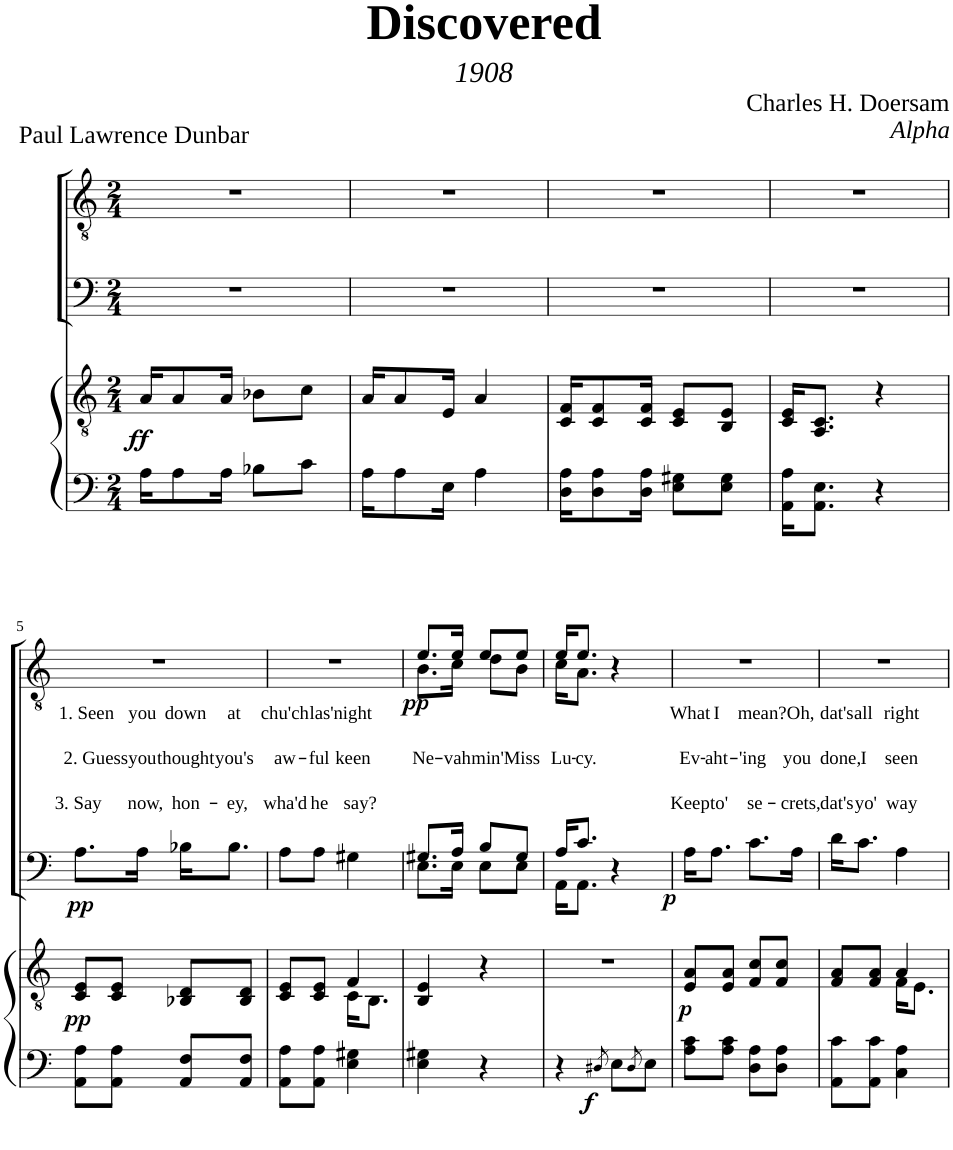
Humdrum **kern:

**kern	**kern	**dynam	**kern	**text	**text	**text	**dynam	**kern	**dynam
*part3	*part3	*part3	*part2	*part2	*part2	*part2	*part2	*part1	*part1
*staff4	*staff3	*staff3/4	*staff2	*staff2	*staff2	*staff2	*staff2	*staff1	*staff1
*I"Piano	*	*	*I"Piano	*	*	*	*	*I"Piano	*
*I'Pno	*	*	*I'Pno	*	*	*	*	*I'Pno	*
*clefF4	*clefGv2	*	*clefF4	*	*	*	*	*clefGv2	*
*k[]	*k[]	*	*k[]	*	*	*	*	*k[]	*
*M2/4	*M2/4	*	*M2/4	*	*	*	*	*M2/4	*
=1	=1	=1	=1	=1	=1	=1	=1	=1	=1
!	!	!LO:DY:b	!	!	!	!	!	!	!
16A\KL	16A/KL	ff	2r	.	.	.	.	2r	.
8A\	8A/	.	.	.	.	.	.	.	.
16A\Jk	16A/Jk	.	.	.	.	.	.	.	.
8B-X\L	8B-X\L	.	.	.	.	.	.	.	.
8c\J	8c\J	.	.	.	.	.	.	.	.
=2	=2	=2	=2	=2	=2	=2	=2	=2	=2
16A\KL	16A/KL	.	2r	.	.	.	.	2r	.
8A\	8A/	.	.	.	.	.	.	.	.
16E\Jk	16E/Jk	.	.	.	.	.	.	.	.
4A\	4A/	.	.	.	.	.	.	.	.
=3	=3	=3	=3	=3	=3	=3	=3	=3	=3
16D\ 16A\KL	16C/ 16F/KL	.	2r	.	.	.	.	2r	.
8D\ 8A\	8C/ 8F/	.	.	.	.	.	.	.	.
16D\ 16A\Jk	16C/ 16F/Jk	.	.	.	.	.	.	.	.
8E\ 8G#X\L	8C/ 8E/L	.	.	.	.	.	.	.	.
8E\ 8G#\J	8BB/ 8E/J	.	.	.	.	.	.	.	.
=4	=4	=4	=4	=4	=4	=4	=4	=4	=4
16AA\ 16A\KL	16C/ 16E/KL	.	2r	.	.	.	.	2r	.
8.AA\ 8.E\J	8.AA/ 8.C/J	.	.	.	.	.	.	.	.
4r	4r	.	.	.	.	.	.	.	.
!!LO:LB:g=z
=5	=5	=5	=5	=5	=5	=5	=5	=5	=5
!	!	!LO:DY:b	!	!LO:LY:a	!LO:LY:a	!LO:LY:a	!LO:DY:b	!	!
8AA\ 8A\L	8C/ 8E/L	pp	8.A\L	1. Seen	2. Guess	3. Say	pp	2r	.
8AA\ 8A\J	8C/ 8E/J	.	.	.	.	.	.	.	.
!	!	!	!	!LO:LY:a	!LO:LY:a	!LO:LY:a	!	!	!
.	.	.	16A\Jk	you	you	now,	.	.	.
!	!	!	!	!LO:LY:a	!LO:LY:a	!LO:LY:a	!	!	!
8AA/ 8F/L	8BB-X/ 8D/L	.	16B-X\KL	down	thought	hon-	.	.	.
!	!	!	!	!LO:LY:a	!LO:LY:a	!LO:LY:a	!	!	!
.	.	.	8.B-\J	at	you's	-ey,	.	.	.
8AA/ 8F/J	8BB-/ 8D/J	.	.	.	.	.	.	.	.
=6	=6	=6	=6	=6	=6	=6	=6	=6	=6
*	*^	*	*	*	*	*	*	*	*
!	!	!	!	!	!LO:LY:a	!LO:LY:a	!LO:LY:a	!	!	!
8AA\ 8A\L	8C/ 8E/L	4ryy	.	8A\L	chu'ch	aw-	wha'd	.	2r	.
!	!	!	!	!	!LO:LY:a	!LO:LY:a	!LO:LY:a	!	!	!
8AA\ 8A\J	8C/ 8E/J	.	.	8A\J	las'	-ful	he	.	.	.
!	!	!	!	!	!LO:LY:a	!LO:LY:a	!LO:LY:a	!	!	!
4E\ 4G#X\	4F/	16C\KL	.	4G#X\	night	keen	say?	.	.	.
.	.	8.BB\J	.	.	.	.	.	.	.	.
=7	=7	=7	=7	=7	=7	=7	=7	=7	=7	=7
!	!	!	!	!	!	!LO:LY:a	!	!	!	!LO:DY:b
*	*v	*v	*	*^	*	*	*	*	*^	*
4E\ 4G#X\	4BB/ 4E/	.	8.G#X/L	8.E\L	.	Ne-	.	.	8.e/L	8.B\L	pp
!	!	!	!	!	!	!LO:LY:a	!	!	!	!	!
.	.	.	16A/Jk	16E\Jk	.	-vah	.	.	16e/Jk	16c\Jk	.
!	!	!	!	!	!	!LO:LY:a	!	!	!	!	!
4r	4r	.	8B/L	8E\L	.	min'	.	.	8e/L	8d\L	.
!	!	!	!	!	!	!LO:LY:a	!	!	!	!	!
.	.	.	8G#/J	8E\J	.	Miss	.	.	8e/J	8B\J	.
=8	=8	=8	=8	=8	=8	=8	=8	=8	=8	=8	=8
!	!	!	!	!	!	!LO:LY:a	!	!	!	!	!
4r	2r	.	16A/KL	16AA\KL	.	Lu-	.	.	16e/KL	16c\KL	.
!	!	!	!	!	!	!LO:LY:a	!	!	!	!	!
.	.	.	8.c/J	8.AA\J	.	-cy.	.	.	8.e/J	8.A\J	.
8qD#X/	.	.	.	.	.	.	.	.	.	.	.
!	!	!LO:DY:b=2	!	!	!	!	!	!	!	!	!
8E\L	.	f	4r	4ryy	.	.	.	.	4r	4ryy	.
8qD#/	.	.	.	.	.	.	.	.	.	.	.
8E\J	.	.	.	.	.	.	.	.	.	.	.
*	*	*	*v	*v	*	*	*	*	*	*	*
*	*	*	*	*	*	*	*	*v	*v	*
=9	=9	=9	=9	=9	=9	=9	=9	=9	=9
!	!	!LO:DY:b	!	!LO:LY:a	!LO:LY:a	!LO:LY:a	!LO:DY:b	!	!
8A\ 8c\L	8E/ 8A/L	p	16A\KL	What	Ev-	Keep	p	2r	.
!	!	!	!	!LO:LY:a	!LO:LY:a	!LO:LY:a	!	!	!
.	.	.	8.A\J	I	-aht-	to'	.	.	.
8A\ 8c\J	8E/ 8A/J	.	.	.	.	.	.	.	.
!	!	!	!	!LO:LY:a	!LO:LY:a	!LO:LY:a	!	!	!
8D\ 8A\L	8F/ 8c/L	.	8.c\L	mean?	-'ing	se-	.	.	.
8D\ 8A\J	8F/ 8c/J	.	.	.	.	.	.	.	.
!	!	!	!	!LO:LY:a	!LO:LY:a	!LO:LY:a	!	!	!
.	.	.	16A\Jk	Oh,	you	-crets,	.	.	.
=10	=10	=10	=10	=10	=10	=10	=10	=10	=10
*	*^	*	*	*	*	*	*	*	*
!	!	!	!	!	!LO:LY:a	!LO:LY:a	!LO:LY:a	!	!	!
8AA\ 8c\L	8F/ 8A/L	4ryy	.	16d\KL	dat's	done,	dat's	.	2r	.
!	!	!	!	!	!LO:LY:a	!LO:LY:a	!LO:LY:a	!	!	!
.	.	.	.	8.c\J	all	I	yo'	.	.	.
8AA\ 8c\J	8F/ 8A/J	.	.	.	.	.	.	.	.	.
!	!	!	!	!	!LO:LY:a	!LO:LY:a	!LO:LY:a	!	!	!
4C\ 4A\	4A/	16F\KL	.	4A\	right	seen	way	.	.	.
.	.	8.E\J	.	.	.	.	.	.	.	.
*	*v	*v	*	*	*	*	*	*	*	*
=	=	=	=	=	=	=	=	=	=
*-	*-	*-	*-	*-	*-	*-	*-	*-	*-
